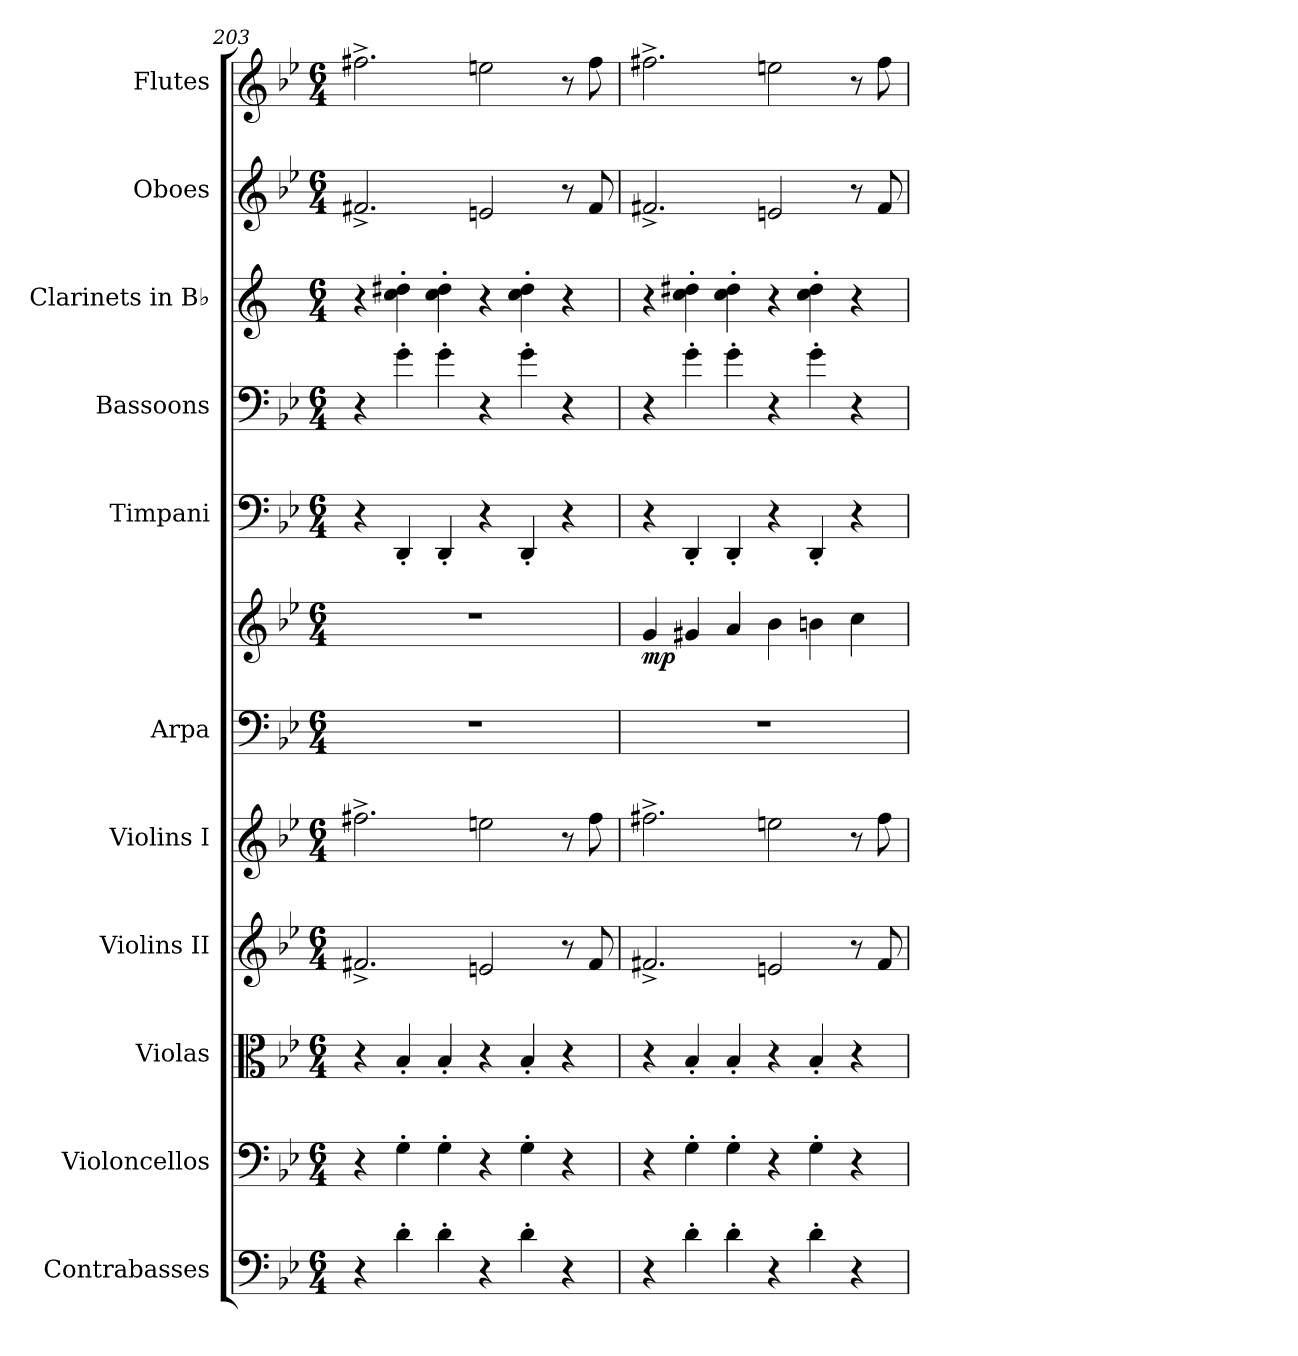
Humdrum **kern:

**kern	**kern	**kern	**kern	**kern	**kern	**kern	**dynam	**kern	**kern	**kern	**kern	**kern
*part11	*part10	*part9	*part8	*part7	*part6	*part6	*part6	*part5	*part4	*part3	*part2	*part1
*staff12	*staff11	*staff10	*staff9	*staff8	*staff7	*staff6	*staff6/7	*staff5	*staff4	*staff3	*staff2	*staff1
*I"Contrabasses	*I"Violoncellos	*I"Violas	*I"Violins II	*I"Violins I	*I"Arpa	*	*	*I"Timpani	*I"Bassoons	*I"Clarinets in B♭	*I"Oboes	*I"Flutes
*I'Cb.	*I'Vc.	*I'Vla.	*I'Vln. II	*I'Vln. I	*I'Arp.	*	*	*I'Timp.	*I'Bsn.	*	*I'Ob.	*I'Fl.
!!LO:PB:g=z
*clefF4	*clefF4	*clefC3	*clefG2	*clefG2	*clefF4	*clefG2	*	*clefF4	*clefF4	*clefG2	*clefG2	*clefG2
*ITrd7c12	*	*	*	*	*	*	*	*	*	*ITrd1c2	*	*
*k[b-e-]	*k[b-e-]	*k[b-e-]	*k[b-e-]	*k[b-e-]	*k[b-e-]	*k[b-e-]	*	*k[b-e-]	*k[b-e-]	*k[b-e-]	*k[b-e-]	*k[b-e-]
*M6/4	*M6/4	*M6/4	*M6/4	*M6/4	*M6/4	*M6/4	*	*M6/4	*M6/4	*M6/4	*M6/4	*M6/4
=203	=203	=203	=203	=203	=203	=203	=203	=203	=203	=203	=203	=203
4r	4r	4r	2.f#X^/	2.ff#X^\	1.r	1.r	.	4r	4r	4r	2.f#X^/	2.ff#X^\
4D'\	4G'\	4B-'/	.	.	.	.	.	4DD'/	4g'\	4b-\' 4cc#X\'	.	.
4D'\	4G'\	4B-'/	.	.	.	.	.	4DD'/	4g'\	4b-\' 4cc#\'	.	.
4r	4r	4r	2en/	2een\	.	.	.	4r	4r	4r	2en/	2een\
4D'\	4G'\	4B-'/	.	.	.	.	.	4DD'/	4g'\	4b-\' 4cc#\'	.	.
4r	4r	4r	8r	8r	.	.	.	4r	4r	4r	8r	8r
.	.	.	8f#/	8ff#\	.	.	.	.	.	.	8f#/	8ff#\
=204	=204	=204	=204	=204	=204	=204	=204	=204	=204	=204	=204	=204
!	!	!	!	!	!	!	!LO:DY:b	!	!	!	!	!
4r	4r	4r	2.f#X^/	2.ff#X^\	1.r	4g/	mp	4r	4r	4r	2.f#X^/	2.ff#X^\
4D'\	4G'\	4B-'/	.	.	.	4g#X/	.	4DD'/	4g'\	4b-\' 4cc#X\'	.	.
4D'\	4G'\	4B-'/	.	.	.	4a/	.	4DD'/	4g'\	4b-\' 4cc#\'	.	.
4r	4r	4r	2en/	2een\	.	4b-\	.	4r	4r	4r	2en/	2een\
4D'\	4G'\	4B-'/	.	.	.	4bn\	.	4DD'/	4g'\	4b-\' 4cc#\'	.	.
4r	4r	4r	8r	8r	.	4cc\	.	4r	4r	4r	8r	8r
.	.	.	8f#/	8ff#\	.	.	.	.	.	.	8f#/	8ff#\
=	=	=	=	=	=	=	=	=	=	=	=	=
*-	*-	*-	*-	*-	*-	*-	*-	*-	*-	*-	*-	*-
